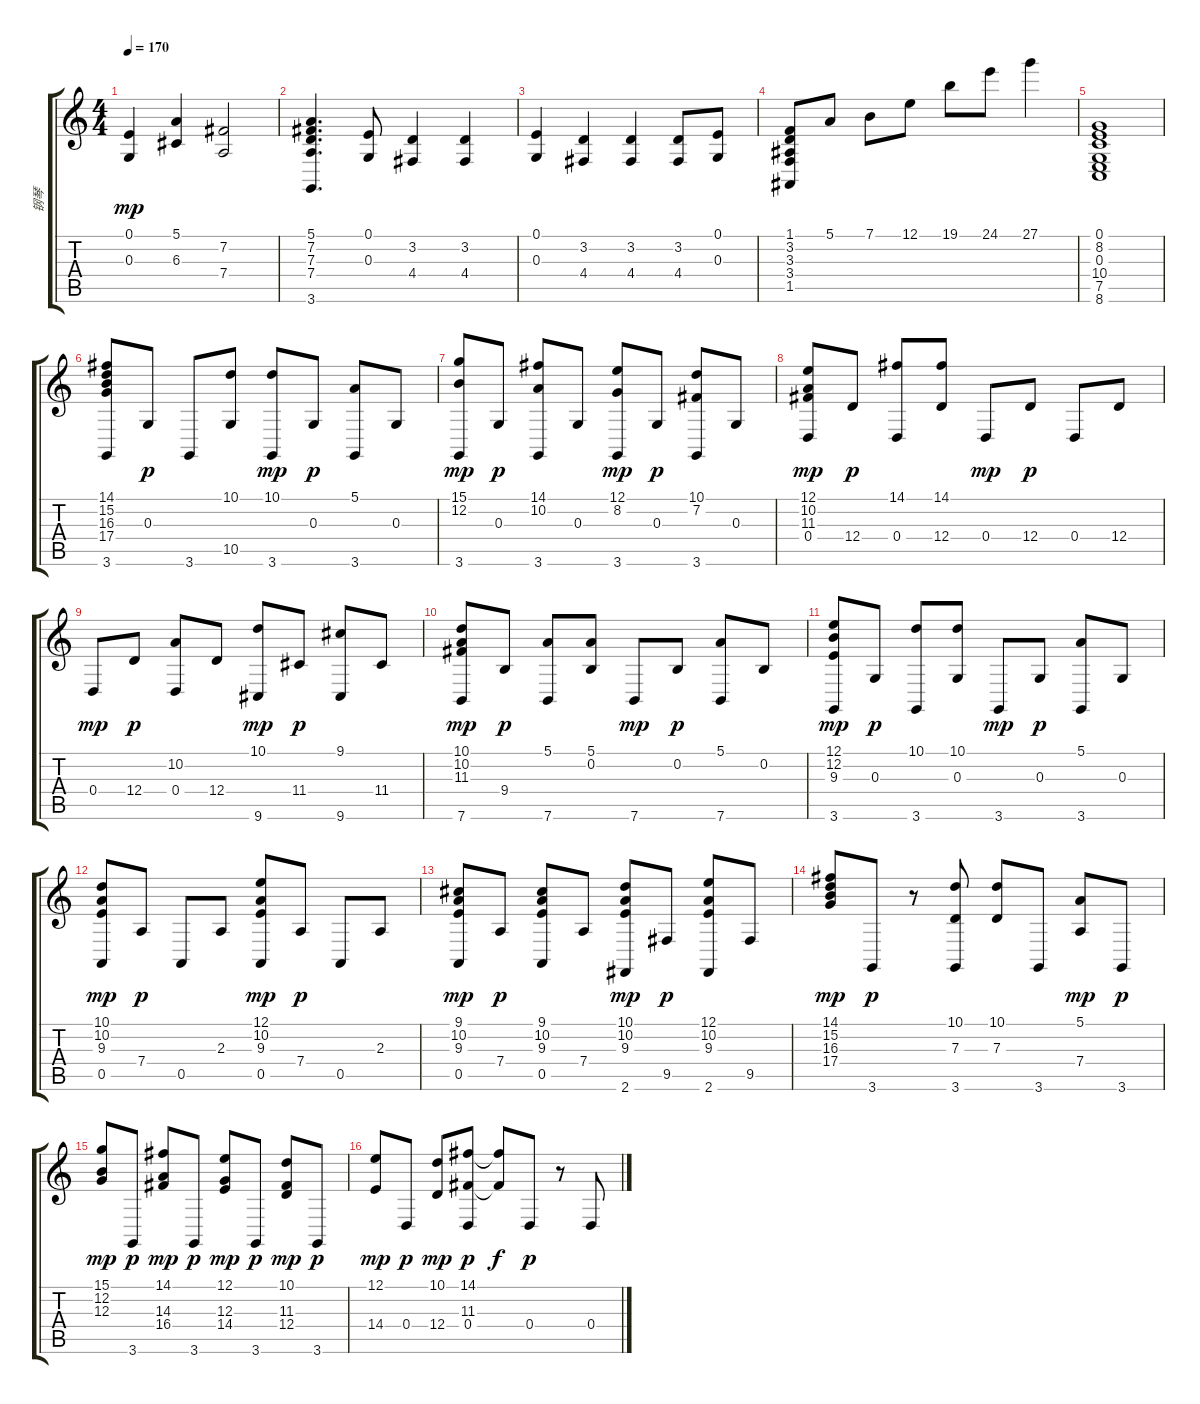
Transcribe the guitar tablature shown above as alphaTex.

\track ("钢琴" "钢琴") {instrument electricgrandpiano}
\staff {score tabs}
\tuning (E4 B3 G3 D3 A2 E2) {hide}
\ts (4 4)
\tempo 170
\clef g2
\ks c
(0.1 0.3).4{dy mp} (5.1 6.3).4 (7.2 7.4).2 |
(5.1 7.2 7.3 7.4 3.6).4{d} (0.1 0.3).8 (3.2 4.4).4 (3.2 4.4).4 |
(0.1 0.3).4 (3.2 4.4).4 (3.2 4.4).4 (3.2 4.4).8 (0.1 0.3).8 |
(1.1 3.2 3.3 3.4 1.5).8 5.1.8 7.1.8 12.1.8 19.1.8 24.1.8 27.1.4 |
(0.1 8.2 0.3 10.4 7.5 8.6).1 |
(14.1 15.2 16.3 17.4 3.6).8{volume 16} 0.3.8{dy p} 3.6.8 (10.1 10.5).8 (10.1 3.6).8{dy mp} 0.3.8{dy p} (5.1 3.6).8 0.3.8 |
(15.1 12.2 3.6).8{dy mp} 0.3.8{dy p} (14.1 10.2 3.6).8 0.3.8 (12.1 8.2 3.6).8{dy mp} 0.3.8{dy p} (10.1 7.2 3.6).8 0.3.8 |
(12.1 10.2 11.3 0.4).8{dy mp} 12.4.8{dy p} (14.1 0.4).8 (14.1 12.4).8 0.4.8{dy mp} 12.4.8{dy p} 0.4.8 12.4.8 |
0.4.8{dy mp} 12.4.8{dy p} (10.2 0.4).8 12.4.8 (10.1 9.6).8{dy mp} 11.4.8{dy p} (9.1 9.6).8 11.4.8 |
(10.1 10.2 11.3 7.6).8{dy mp} 9.4.8{dy p} (5.1 7.6).8 (5.1 0.2).8 7.6.8{dy mp} 0.2.8{dy p} (5.1 7.6).8 0.2.8 |
(12.1 12.2 9.3 3.6).8{dy mp} 0.3.8{dy p} (10.1 3.6).8 (10.1 0.3).8 3.6.8{dy mp} 0.3.8{dy p} (5.1 3.6).8 0.3.8 |
(10.1 10.2 9.3 0.5).8{dy mp} 7.4.8{dy p} 0.5.8 2.3.8 (12.1 10.2 9.3 0.5).8{dy mp} 7.4.8{dy p} 0.5.8 2.3.8 |
(9.1 10.2 9.3 0.5).8{dy mp} 7.4.8{dy p} (9.1 10.2 9.3 0.5).8 7.4.8 (10.1 10.2 9.3 2.6).8{dy mp} 9.5.8{dy p} (12.1 10.2 9.3 2.6).8 9.5.8 |
(14.1 15.2 16.3 17.4).8{dy mp} 3.6.8{dy p} r.8 (10.1 7.3 3.6).8 (10.1 7.3).8 3.6.8 (5.1 7.4).8{dy mp} 3.6.8{dy p} |
(15.1 12.2 12.3).8{dy mp} 3.6.8{dy p} (14.1 14.3 16.4).8{dy mp} 3.6.8{dy p} (12.1 12.3 14.4).8{dy mp} 3.6.8{dy p} (10.1 11.3 12.4).8{dy mp} 3.6.8{dy p} |
(12.1 14.4).8{dy mp} 0.4.8{dy p} (10.1 12.4).8{dy mp} (14.1 11.3 0.4).8{dy p} (14.1{t} 11.3{t}).8{dy f} 0.4.8{dy p} r.8 0.4.8
